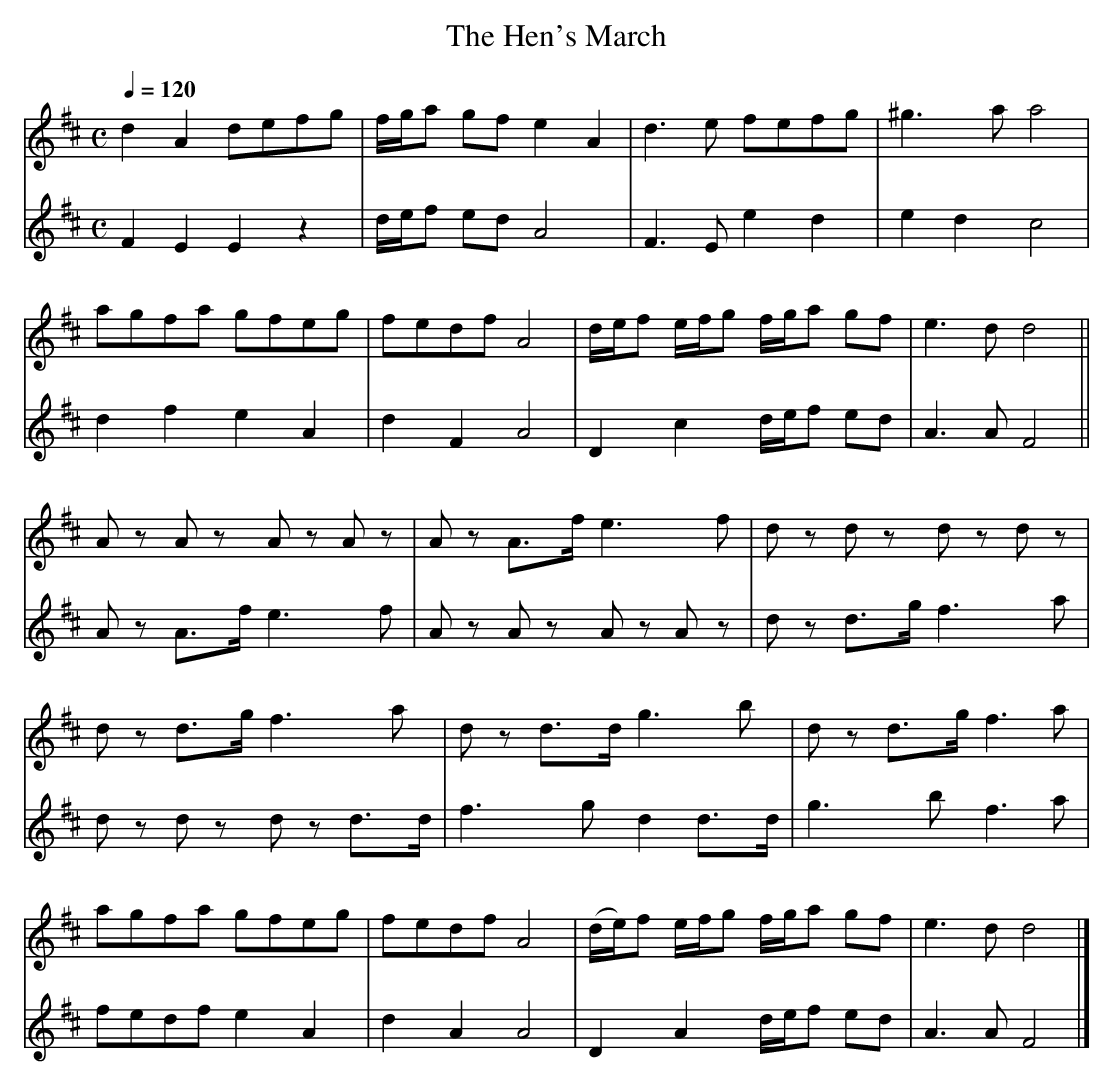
X:1
T:The Hen's March
M:C
L:1/8
Q:1/4=120
K:D
[V:1] d2 A2  defg  |f/g/a gf  e2A2| d3         e fefg    |^g3  a a4 |
[V:2] F2 E2  E2 z2 |d/e/f ed  A4  | F3         E e2    d2| e2 d2 c4 |
[V:1] agfa   gfeg  |fedf      A4  | d/e/f  e/f/g f/g/a gf| e3  d d4||
[V:2] d2 f2  e2 A2 |d2    F2  A4  | D2     c2    d/e/f ed| A3  A F4||
[V:1] Az A z Az Az |Az A>f e3   f |dz d z dz dz|
[V:2] Az A>f e3   f|Az A z Az A z |dz d>g f3  a|
[V:1] dz d>g f3   a|dz d>d g3   b |dz d>g f3  a|
[V:2] dz d z dz d>d|f3   g d2 d>d |g3   b f3  a|
[V:1] agfa   gfeg  |fedf      A4  |(d/e/)f e/f/g f/g/a gf| e3  d d4|]
[V:2] fedf   e2 A2 |d2    A2  A4  | D2     A2    d/e/f ed| A3  A F4|]
